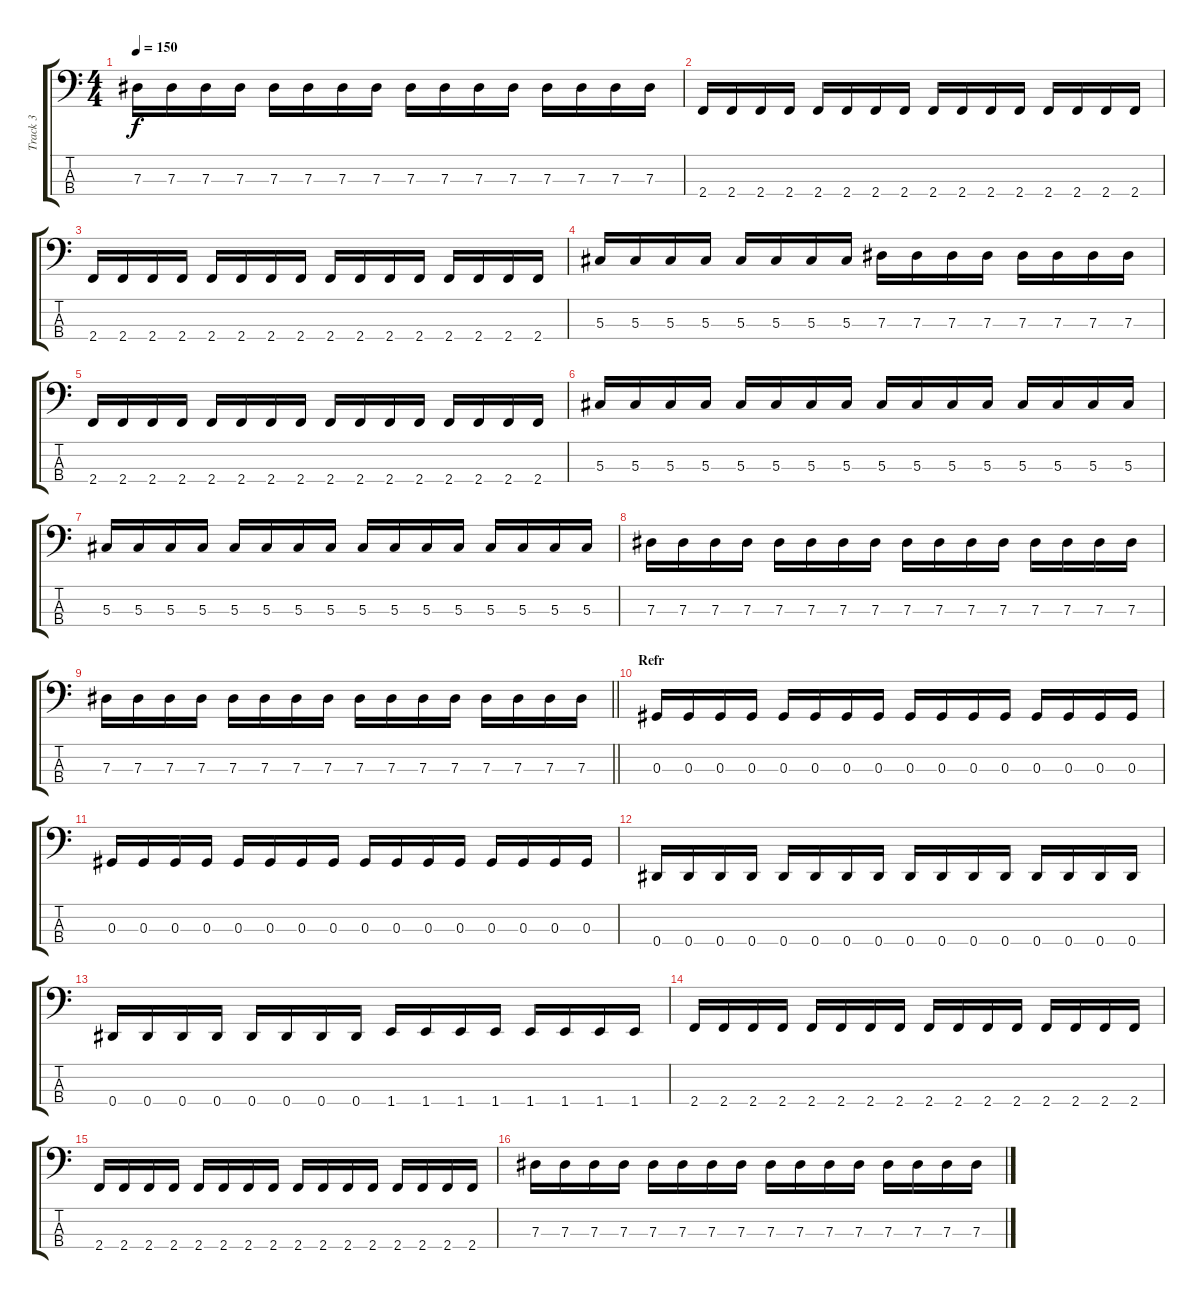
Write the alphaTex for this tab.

\track ("Track 3" "Track 3") {instrument electricbasspick}
\staff {score tabs}
\tuning (Gb2 Db2 Ab1 Eb1) {hide}
\ts (4 4)
\tempo 150
\clef f4
\ks c
7.3.16{dy f} 7.3.16 7.3.16 7.3.16 7.3.16 7.3.16 7.3.16 7.3.16 7.3.16 7.3.16 7.3.16 7.3.16 7.3.16 7.3.16 7.3.16 7.3.16 |
2.4.16 2.4.16 2.4.16 2.4.16 2.4.16 2.4.16 2.4.16 2.4.16 2.4.16 2.4.16 2.4.16 2.4.16 2.4.16 2.4.16 2.4.16 2.4.16 |
2.4.16 2.4.16 2.4.16 2.4.16 2.4.16 2.4.16 2.4.16 2.4.16 2.4.16 2.4.16 2.4.16 2.4.16 2.4.16 2.4.16 2.4.16 2.4.16 |
5.3.16 5.3.16 5.3.16 5.3.16 5.3.16 5.3.16 5.3.16 5.3.16 7.3.16 7.3.16 7.3.16 7.3.16 7.3.16 7.3.16 7.3.16 7.3.16 |
2.4.16 2.4.16 2.4.16 2.4.16 2.4.16 2.4.16 2.4.16 2.4.16 2.4.16 2.4.16 2.4.16 2.4.16 2.4.16 2.4.16 2.4.16 2.4.16 |
5.3.16 5.3.16 5.3.16 5.3.16 5.3.16 5.3.16 5.3.16 5.3.16 5.3.16 5.3.16 5.3.16 5.3.16 5.3.16 5.3.16 5.3.16 5.3.16 |
5.3.16 5.3.16 5.3.16 5.3.16 5.3.16 5.3.16 5.3.16 5.3.16 5.3.16 5.3.16 5.3.16 5.3.16 5.3.16 5.3.16 5.3.16 5.3.16 |
7.3.16 7.3.16 7.3.16 7.3.16 7.3.16 7.3.16 7.3.16 7.3.16 7.3.16 7.3.16 7.3.16 7.3.16 7.3.16 7.3.16 7.3.16 7.3.16 |
\barLineRight lightlight
7.3.16 7.3.16 7.3.16 7.3.16 7.3.16 7.3.16 7.3.16 7.3.16 7.3.16 7.3.16 7.3.16 7.3.16 7.3.16 7.3.16 7.3.16 7.3.16 |
\section ("" "Refr")
0.3.16 0.3.16 0.3.16 0.3.16 0.3.16 0.3.16 0.3.16 0.3.16 0.3.16 0.3.16 0.3.16 0.3.16 0.3.16 0.3.16 0.3.16 0.3.16 |
0.3.16 0.3.16 0.3.16 0.3.16 0.3.16 0.3.16 0.3.16 0.3.16 0.3.16 0.3.16 0.3.16 0.3.16 0.3.16 0.3.16 0.3.16 0.3.16 |
0.4.16 0.4.16 0.4.16 0.4.16 0.4.16 0.4.16 0.4.16 0.4.16 0.4.16 0.4.16 0.4.16 0.4.16 0.4.16 0.4.16 0.4.16 0.4.16 |
0.4.16 0.4.16 0.4.16 0.4.16 0.4.16 0.4.16 0.4.16 0.4.16 1.4.16 1.4.16 1.4.16 1.4.16 1.4.16 1.4.16 1.4.16 1.4.16 |
2.4.16 2.4.16 2.4.16 2.4.16 2.4.16 2.4.16 2.4.16 2.4.16 2.4.16 2.4.16 2.4.16 2.4.16 2.4.16 2.4.16 2.4.16 2.4.16 |
2.4.16 2.4.16 2.4.16 2.4.16 2.4.16 2.4.16 2.4.16 2.4.16 2.4.16 2.4.16 2.4.16 2.4.16 2.4.16 2.4.16 2.4.16 2.4.16 |
7.3.16 7.3.16 7.3.16 7.3.16 7.3.16 7.3.16 7.3.16 7.3.16 7.3.16 7.3.16 7.3.16 7.3.16 7.3.16 7.3.16 7.3.16 7.3.16
